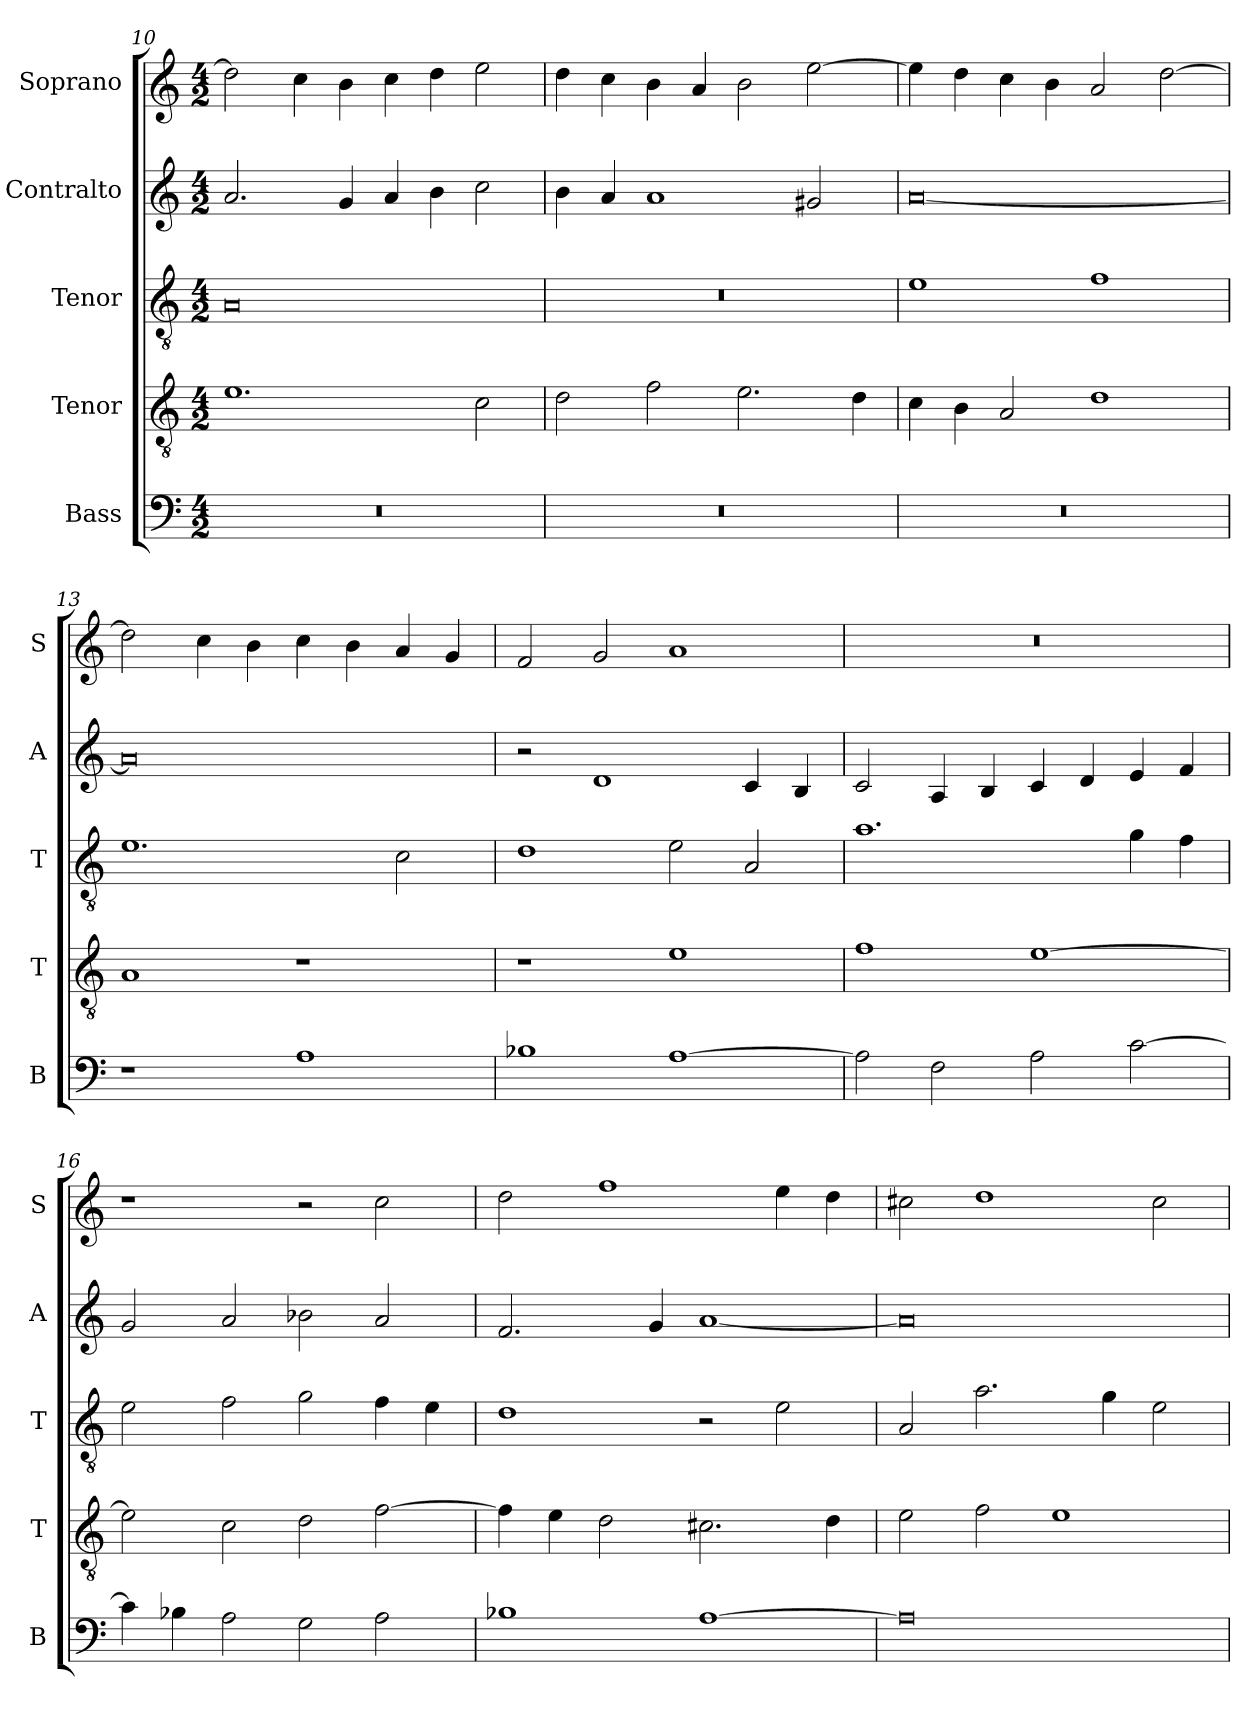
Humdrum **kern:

**kern	**kern	**kern	**kern	**kern
*part5	*part4	*part3	*part2	*part1
*staff5	*staff4	*staff3	*staff2	*staff1
*I"Bass	*I"Tenor	*I"Tenor	*I"Contralto	*I"Soprano
*I'B	*I'T	*I'T	*I'A	*I'S
*clefF4	*clefGv2	*clefGv2	*clefG2	*clefG2
*k[]	*k[]	*k[]	*k[]	*k[]
*A:aeo	*A:aeo	*A:aeo	*A:aeo	*A:aeo
*M4/2	*M4/2	*M4/2	*M4/2	*M4/2
=10	=10	=10	=10	=10
0r	1.e	0A	2.a	2dd]
.	.	.	.	4cc
.	.	.	4g	4b
.	.	.	4a	4cc
.	.	.	4b	4dd
.	2c	.	2cc	2ee
=11	=11	=11	=11	=11
0r	2d	0r	4b	4dd
.	.	.	4a	4cc
.	2f	.	1a	4b
.	.	.	.	4a
.	2.e	.	.	2b
.	.	.	2g#X	[2ee
.	4d	.	.	.
=12	=12	=12	=12	=12
0r	4c	1e	[0a	4ee]
.	4B	.	.	4dd
.	2A	.	.	4cc
.	.	.	.	4b
.	1d	1f	.	2a
.	.	.	.	[2dd
=13	=13	=13	=13	=13
1r	1A	1.e	0a]	2dd]
.	.	.	.	4cc
.	.	.	.	4b
1A	1r	.	.	4cc
.	.	.	.	4b
.	.	2c	.	4a
.	.	.	.	4g
=14	=14	=14	=14	=14
1B-X	1r	1d	2r	2f
.	.	.	1d	2g
[1A	1e	2e	.	1a
.	.	2A	4c	.
.	.	.	4B	.
=15	=15	=15	=15	=15
2A]	1f	1.a	2c	0r
2F	.	.	4A	.
.	.	.	4B	.
2A	[1e	.	4c	.
.	.	.	4d	.
[2c	.	4g	4e	.
.	.	4f	4f	.
=16	=16	=16	=16	=16
4c]	2e]	2e	2g	1r
4B-X	.	.	.	.
2A	2c	2f	2a	.
2G	2d	2g	2b-X	2r
2A	[2f	4f	2a	2cc
.	.	4e	.	.
=17	=17	=17	=17	=17
1B-X	4f]	1d	2.f	2dd
.	4e	.	.	.
.	2d	.	.	1ff
.	.	.	4g	.
[1A	2.c#X	2r	[1a	.
.	.	2e	.	4ee
.	4d	.	.	4dd
=18	=18	=18	=18	=18
0A]	2e	2A	0a]	2cc#X
.	2f	2.a	.	1dd
.	1e	.	.	.
.	.	4g	.	.
.	.	2e	.	2cc#
=	=	=	=	=
*-	*-	*-	*-	*-
